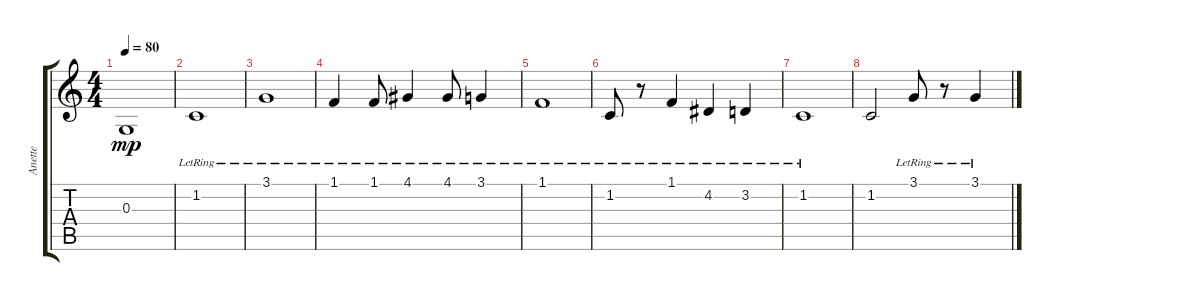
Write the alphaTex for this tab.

\track ("Anette" "Anette") {instrument altosax}
\staff {score tabs}
\tuning (E4 B3 G3 D3 A2 E2) {hide}
\ts (4 4)
\tempo 80
\clef g2
\ks c
0.3.1{dy mp} |
1.2{lr}.1 |
3.1{lr}.1 |
1.1{lr}.4 1.1{lr}.8 4.1{lr}.4 4.1{lr}.8 3.1{lr}.4 |
1.1{lr}.1 |
1.2{lr}.8 r.8 1.1{lr}.4 4.2{lr}.4 3.2{lr}.4 |
1.2{lr}.1 |
1.2.2 3.1{lr}.8 r.8 3.1{lr}.4
